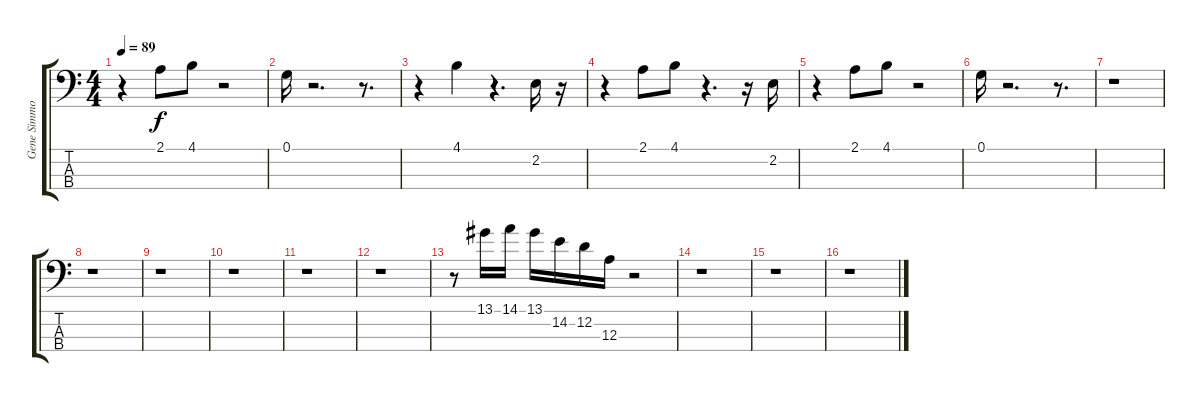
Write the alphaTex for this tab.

\track ("Gene Simmons (The Demon)" "Gene Simmo") {instrument electricbasspick}
\staff {score tabs}
\tuning (G2 D2 A1 E1) {hide}
\ts (4 4)
\tempo 89
\clef f4
\ks c
r.4{dy f} 2.1.8 4.1.8 r.2 |
0.1.16 r.2{d} r.8{d} |
r.4 4.1.4 r.4{d} 2.2.16 r.16 |
r.4 2.1.8 4.1.8 r.4{d} r.16 2.2.16 |
r.4 2.1.8 4.1.8 r.2 |
0.1.16 r.2{d} r.8{d} |
r.1 |
r.1 |
r.1 |
r.1 |
r.1 |
r.1 |
r.8 13.1.16 14.1.16 13.1.16 14.2.16 12.2.16 12.3.16 r.2 |
r.1 |
r.1 |
r.1
